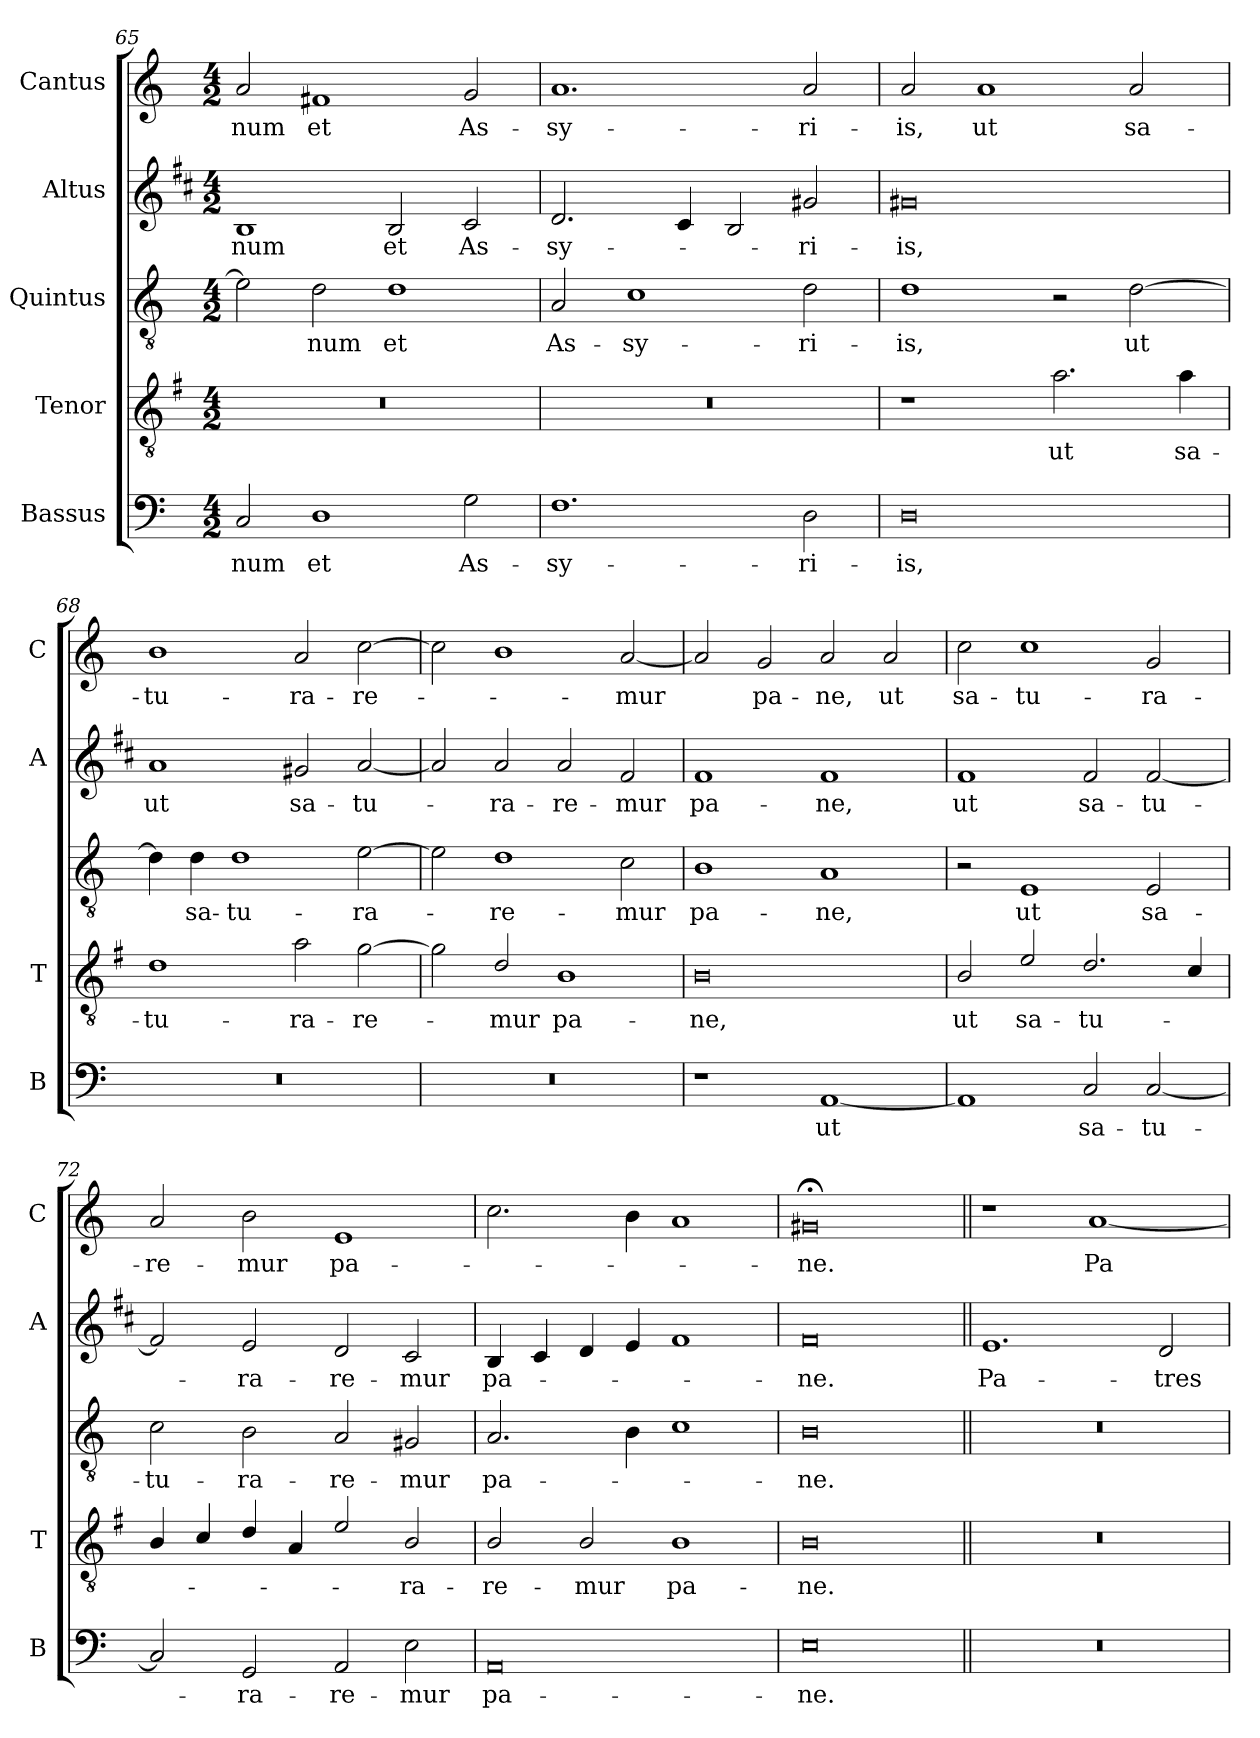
**kern	**text	**kern	**text	**kern	**text	**kern	**text	**kern	**text
*part5	*part5	*part4	*part4	*part3	*part3	*part2	*part2	*part1	*part1
*staff5	*staff5	*staff4	*staff4	*staff3	*staff3	*staff2	*staff2	*staff1	*staff1
*I"Bassus	*	*I"Tenor	*	*I"Quintus	*	*I"Altus	*	*I"Cantus	*
*I'B	*	*I'T	*	*	*	*I'A	*	*I'C	*
*clefF4	*	*clefGv2	*	*clefGv2	*	*clefG2	*	*clefG2	*
*	*	*ITrd4c7	*	*	*	*ITrd1c2	*	*	*
*k[]	*	*k[]	*	*k[]	*	*k[]	*	*k[]	*
*C:	*	*C:	*	*C:	*	*C:	*	*C:	*
*M4/2	*	*M4/2	*	*M4/2	*	*M4/2	*	*M4/2	*
=65	=65	=65	=65	=65	=65	=65	=65	=65	=65
!	!LO:LY:b	!	!	!	!	!	!LO:LY:b	!	!LO:LY:b
2C/	-num	0r	.	2e\]	.	1A	-num	2a/	-num
!	!LO:LY:b	!	!	!	!LO:LY:b	!	!	!	!LO:LY:b
1D	et	.	.	2d\	-num	.	.	1f#X	et
!	!	!	!	!	!LO:LY:b	!	!LO:LY:b	!	!
.	.	.	.	1d	et	2A/	et	.	.
!	!LO:LY:b	!	!	!	!	!	!LO:LY:b	!	!LO:LY:b
2G\	As-	.	.	.	.	2B/	As-	2g/	As-
=66	=66	=66	=66	=66	=66	=66	=66	=66	=66
!	!LO:LY:b	!	!	!	!LO:LY:b	!	!LO:LY:b	!	!LO:LY:b
1.F	-sy-	0r	.	2A/	As-	2.c/	-sy-	1.a	-sy-
!	!	!	!	!	!LO:LY:b	!	!	!	!
.	.	.	.	1c	-sy-	.	.	.	.
.	.	.	.	.	.	4B/	.	.	.
.	.	.	.	.	.	2A/	.	.	.
!	!LO:LY:b	!	!	!	!LO:LY:b	!	!LO:LY:b	!	!LO:LY:b
2D\	-ri-	.	.	2d\	-ri-	2f#X/	-ri-	2a/	-ri-
=67	=67	=67	=67	=67	=67	=67	=67	=67	=67
!	!LO:LY:b	!	!	!	!LO:LY:b	!	!LO:LY:b	!	!LO:LY:b
0D	-is,	1r	.	1d	-is,	0f#X	-is,	2a/	-is,
!	!	!	!	!	!	!	!	!	!LO:LY:b
.	.	.	.	.	.	.	.	1a	ut
!	!	!	!LO:LY:b	!	!	!	!	!	!
.	.	2.d\	ut	2r	.	.	.	.	.
!	!	!	!	!	!LO:LY:b	!	!	!	!LO:LY:b
.	.	.	.	[2d\	ut	.	.	2a/	sa-
!	!	!	!LO:LY:b	!	!	!	!	!	!
.	.	4d\	sa-	.	.	.	.	.	.
!!LO:LB:g=z
=68	=68	=68	=68	=68	=68	=68	=68	=68	=68
!	!	!	!LO:LY:b	!	!	!	!LO:LY:b	!	!LO:LY:b
0r	.	1G	-tu-	4d\]	.	1g	ut	1b	-tu-
!	!	!	!	!	!LO:LY:b	!	!	!	!
.	.	.	.	4d\	sa-	.	.	.	.
!	!	!	!	!	!LO:LY:b	!	!	!	!
.	.	.	.	1d	-tu-	.	.	.	.
!	!	!	!LO:LY:b	!	!	!	!LO:LY:b	!	!LO:LY:b
.	.	2d\	-ra-	.	.	2f#X/	sa-	2a/	-ra-
!	!	!	!LO:LY:b	!	!LO:LY:b	!	!LO:LY:b	!	!LO:LY:b
.	.	[2c\	-re-	[2e\	-ra-	[2g/	-tu-	[2cc\	-re-
=69	=69	=69	=69	=69	=69	=69	=69	=69	=69
0r	.	2c\]	.	2e\]	.	2g/]	.	2cc\]	.
!	!	!	!LO:LY:b	!	!LO:LY:b	!	!LO:LY:b	!	!
.	.	2G/	-mur	1d	-re-	2g/	-ra-	1b	.
!	!	!	!LO:LY:b	!	!	!	!LO:LY:b	!	!
.	.	1E	pa-	.	.	2g/	-re-	.	.
!	!	!	!	!	!LO:LY:b	!	!LO:LY:b	!	!LO:LY:b
.	.	.	.	2c\	-mur	2e/	-mur	[2a/	-mur
=70	=70	=70	=70	=70	=70	=70	=70	=70	=70
!	!	!	!LO:LY:b	!	!LO:LY:b	!	!LO:LY:b	!	!
1r	.	0E	-ne,	1B	pa-	1e	pa-	2a/]	.
!	!	!	!	!	!	!	!	!	!LO:LY:b
.	.	.	.	.	.	.	.	2g/	pa-
!	!LO:LY:b	!	!	!	!LO:LY:b	!	!LO:LY:b	!	!LO:LY:b
[1AA	ut	.	.	1A	-ne,	1e	-ne,	2a/	-ne,
!	!	!	!	!	!	!	!	!	!LO:LY:b
.	.	.	.	.	.	.	.	2a/	ut
=71	=71	=71	=71	=71	=71	=71	=71	=71	=71
!	!	!	!LO:LY:b	!	!	!	!LO:LY:b	!	!LO:LY:b
1AA]	.	2E/	ut	2r	.	1e	ut	2cc\	sa-
!	!	!	!LO:LY:b	!	!LO:LY:b	!	!	!	!LO:LY:b
.	.	2A/	sa-	1E	ut	.	.	1cc	-tu-
!	!LO:LY:b	!	!LO:LY:b	!	!	!	!LO:LY:b	!	!
2C/	sa-	2.G/	-tu-	.	.	2e/	sa-	.	.
!	!LO:LY:b	!	!	!	!LO:LY:b	!	!LO:LY:b	!	!LO:LY:b
[2C/	-tu-	.	.	2E/	sa-	[2e/	-tu-	2g/	-ra-
.	.	4F/	.	.	.	.	.	.	.
=72	=72	=72	=72	=72	=72	=72	=72	=72	=72
!	!	!	!	!	!LO:LY:b	!	!	!	!LO:LY:b
2C/]	.	4E/	.	2c\	-tu-	2e/]	.	2a/	-re-
.	.	4F/	.	.	.	.	.	.	.
!	!LO:LY:b	!	!	!	!LO:LY:b	!	!LO:LY:b	!	!LO:LY:b
2GG/	-ra-	4G/	.	2B\	-ra-	2d/	-ra-	2b\	-mur
.	.	4D/	.	.	.	.	.	.	.
!	!LO:LY:b	!	!	!	!LO:LY:b	!	!LO:LY:b	!	!LO:LY:b
2AA/	-re-	2A/	.	2A/	-re-	2c/	-re-	1e	pa-
!	!LO:LY:b	!	!LO:LY:b	!	!LO:LY:b	!	!LO:LY:b	!	!
2E\	-mur	2E/	-ra-	2G#X/	-mur	2B/	-mur	.	.
=73	=73	=73	=73	=73	=73	=73	=73	=73	=73
!	!LO:LY:b	!	!LO:LY:b	!	!LO:LY:b	!	!LO:LY:b	!	!
0AA	pa-	2E/	-re-	2.A/	pa-	4A/	pa-	2.cc\	.
.	.	.	.	.	.	4B/	.	.	.
!	!	!	!LO:LY:b	!	!	!	!	!	!
.	.	2E/	-mur	.	.	4c/	.	.	.
.	.	.	.	4B\	.	4d/	.	4b\	.
!	!	!	!LO:LY:b	!	!	!	!	!	!
.	.	1E	pa-	1c	.	1e	.	1a	.
=74	=74	=74	=74	=74	=74	=74	=74	=74	=74
!	!LO:LY:b	!	!LO:LY:b	!	!LO:LY:b	!	!LO:LY:b	!	!LO:LY:b
0E	-ne.	0E	-ne.	0B	-ne.	0e	-ne.	0g#X;<	-ne.
!!LO:PB:g=z
=75||	=75||	=75||	=75||	=75||	=75||	=75||	=75||	=75||	=75||
!	!	!	!	!	!	!	!LO:LY:b	!	!
0r	.	0r	.	0r	.	1.d	Pa-	1r	.
!	!	!	!	!	!	!	!	!	!LO:LY:b
.	.	.	.	.	.	.	.	[1a	Pa-
!	!	!	!	!	!	!	!LO:LY:b	!	!
.	.	.	.	.	.	2c/	-tres	.	.
=	=	=	=	=	=	=	=	=	=
*-	*-	*-	*-	*-	*-	*-	*-	*-	*-
